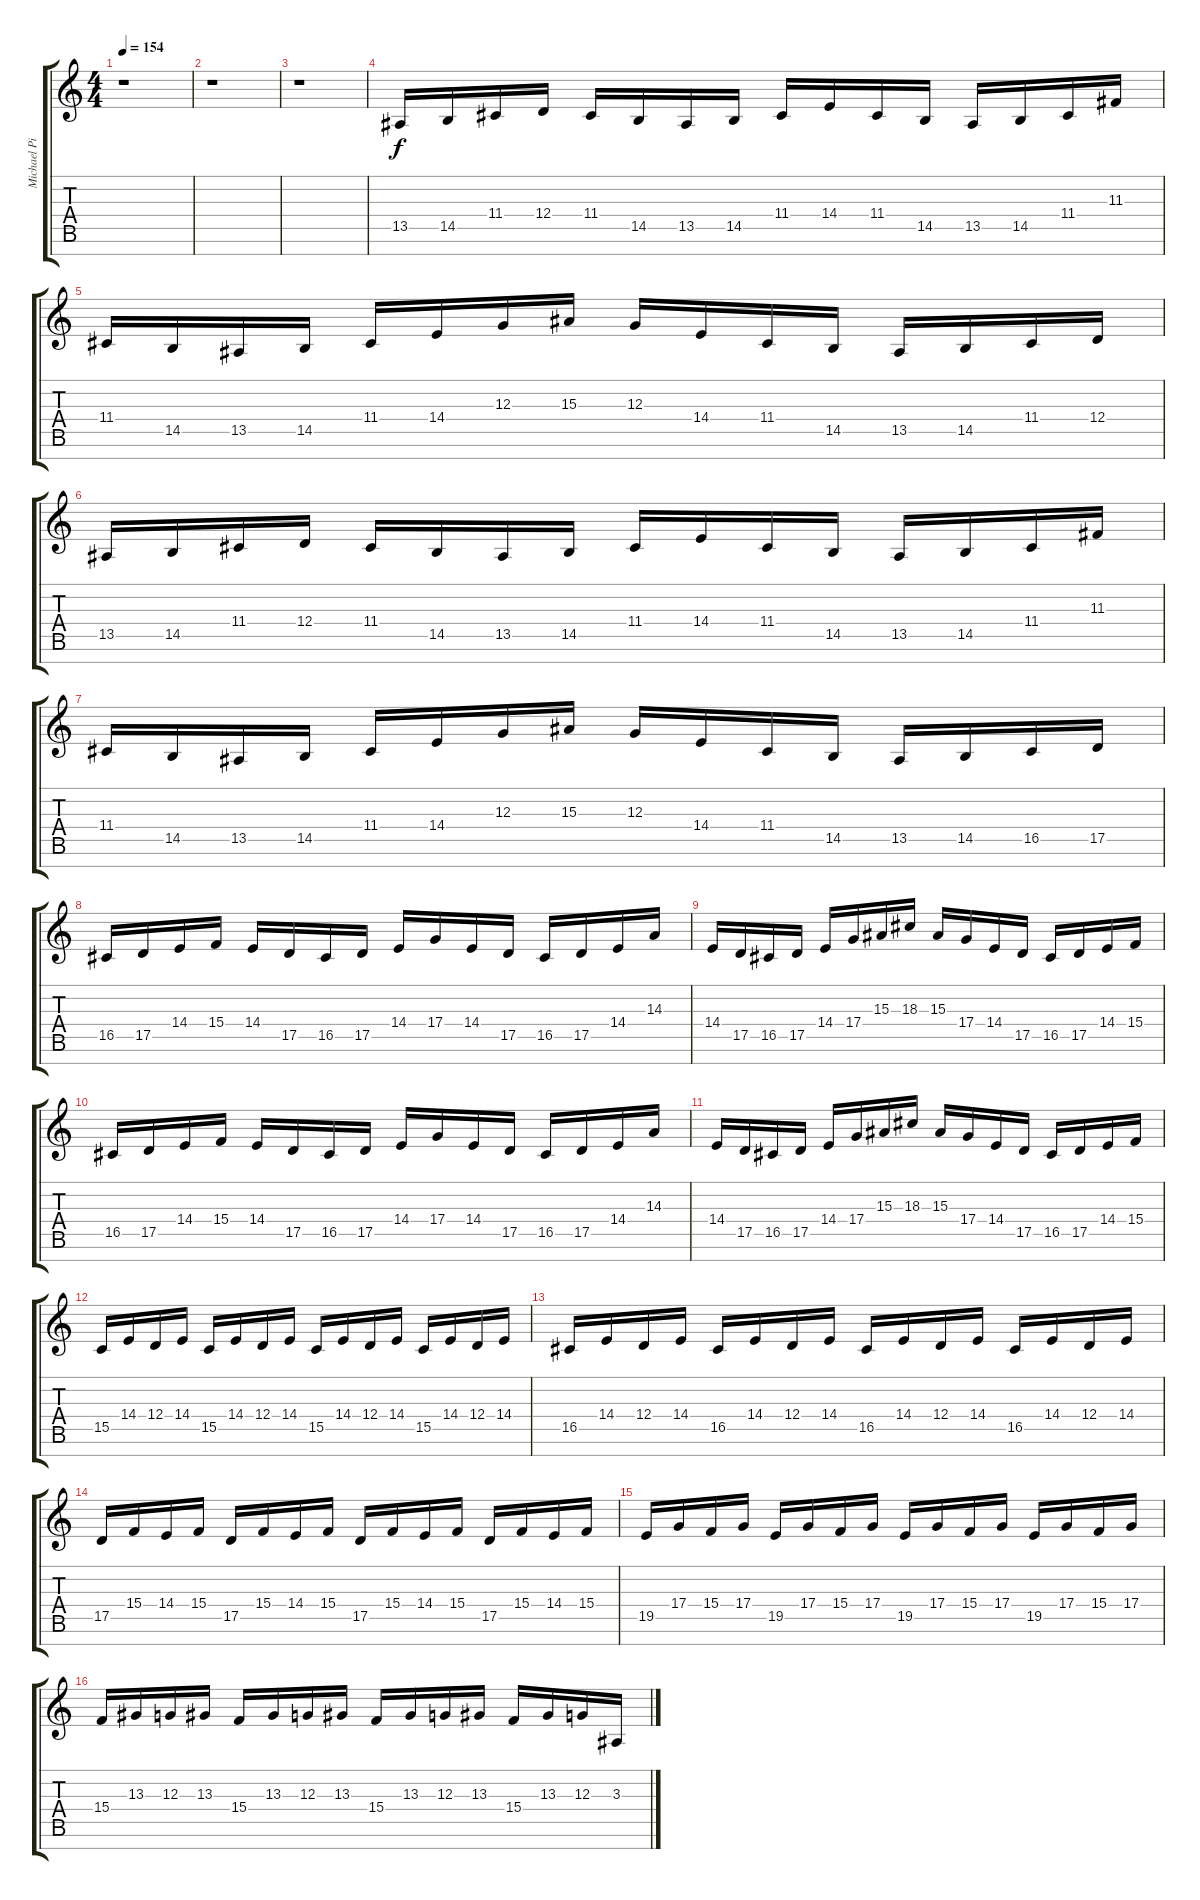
\track ("Michael Pinnella" "Michael Pi") {instrument drawbarorgan}
\staff {score tabs}
\tuning (E4 B3 G3 D3 A2 E2 B1) {hide}
\ts (4 4)
\tempo 154
\clef g2
\ks c
r.1{dy f} |
r.1 |
r.1 |
13.5.16 14.5.16 11.4.16 12.4.16 11.4.16 14.5.16 13.5.16 14.5.16 11.4.16 14.4.16 11.4.16 14.5.16 13.5.16 14.5.16 11.4.16 11.3.16 |
11.4.16 14.5.16 13.5.16 14.5.16 11.4.16 14.4.16 12.3.16 15.3.16 12.3.16 14.4.16 11.4.16 14.5.16 13.5.16 14.5.16 11.4.16 12.4.16 |
13.5.16 14.5.16 11.4.16 12.4.16 11.4.16 14.5.16 13.5.16 14.5.16 11.4.16 14.4.16 11.4.16 14.5.16 13.5.16 14.5.16 11.4.16 11.3.16 |
11.4.16 14.5.16 13.5.16 14.5.16 11.4.16 14.4.16 12.3.16 15.3.16 12.3.16 14.4.16 11.4.16 14.5.16 13.5.16 14.5.16 16.5.16 17.5.16 |
16.5.16 17.5.16 14.4.16 15.4.16 14.4.16 17.5.16 16.5.16 17.5.16 14.4.16 17.4.16 14.4.16 17.5.16 16.5.16 17.5.16 14.4.16 14.3.16 |
14.4.16 17.5.16 16.5.16 17.5.16 14.4.16 17.4.16 15.3.16 18.3.16 15.3.16 17.4.16 14.4.16 17.5.16 16.5.16 17.5.16 14.4.16 15.4.16 |
16.5.16 17.5.16 14.4.16 15.4.16 14.4.16 17.5.16 16.5.16 17.5.16 14.4.16 17.4.16 14.4.16 17.5.16 16.5.16 17.5.16 14.4.16 14.3.16 |
14.4.16 17.5.16 16.5.16 17.5.16 14.4.16 17.4.16 15.3.16 18.3.16 15.3.16 17.4.16 14.4.16 17.5.16 16.5.16 17.5.16 14.4.16 15.4.16 |
15.5.16 14.4.16 12.4.16 14.4.16 15.5.16 14.4.16 12.4.16 14.4.16 15.5.16 14.4.16 12.4.16 14.4.16 15.5.16 14.4.16 12.4.16 14.4.16 |
16.5.16 14.4.16 12.4.16 14.4.16 16.5.16 14.4.16 12.4.16 14.4.16 16.5.16 14.4.16 12.4.16 14.4.16 16.5.16 14.4.16 12.4.16 14.4.16 |
17.5.16 15.4.16 14.4.16 15.4.16 17.5.16 15.4.16 14.4.16 15.4.16 17.5.16 15.4.16 14.4.16 15.4.16 17.5.16 15.4.16 14.4.16 15.4.16 |
19.5.16 17.4.16 15.4.16 17.4.16 19.5.16 17.4.16 15.4.16 17.4.16 19.5.16 17.4.16 15.4.16 17.4.16 19.5.16 17.4.16 15.4.16 17.4.16 |
15.4.16 13.3.16 12.3.16 13.3.16 15.4.16 13.3.16 12.3.16 13.3.16 15.4.16 13.3.16 12.3.16 13.3.16 15.4.16 13.3.16 12.3.16 3.3.16
